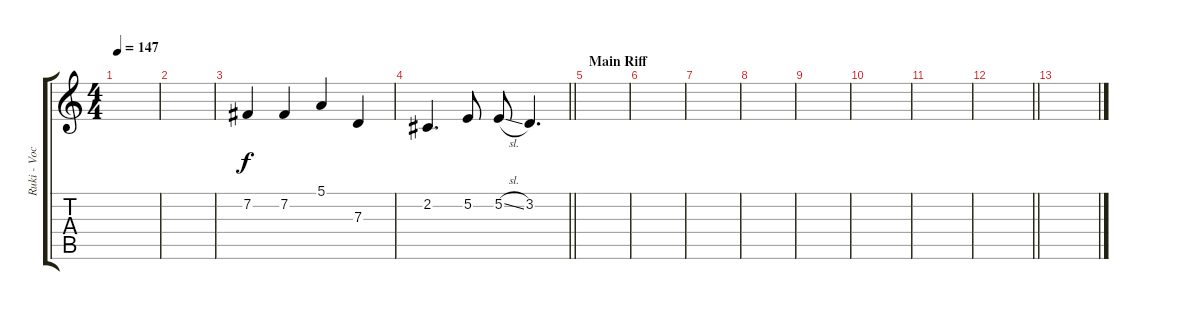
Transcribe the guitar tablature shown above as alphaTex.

\track ("Ruki - Vocals" "Ruki - Voc") {instrument lead6voice}
\staff {score tabs}
\tuning (E4 B3 G3 D3 A2 D2) {hide}
\ts (4 4)
\tempo 147
\clef g2
\ks c
|
|
7.2.4 7.2.4 5.1.4 7.3.4 |
\barLineRight lightlight
2.2.4{d} 5.2.8 5.2{sl}.8 3.2.4{d} |
\section ("" "Main Riff")
|
|
|
|
|
|
|
\barLineRight lightlight
|
\section ("" "")
